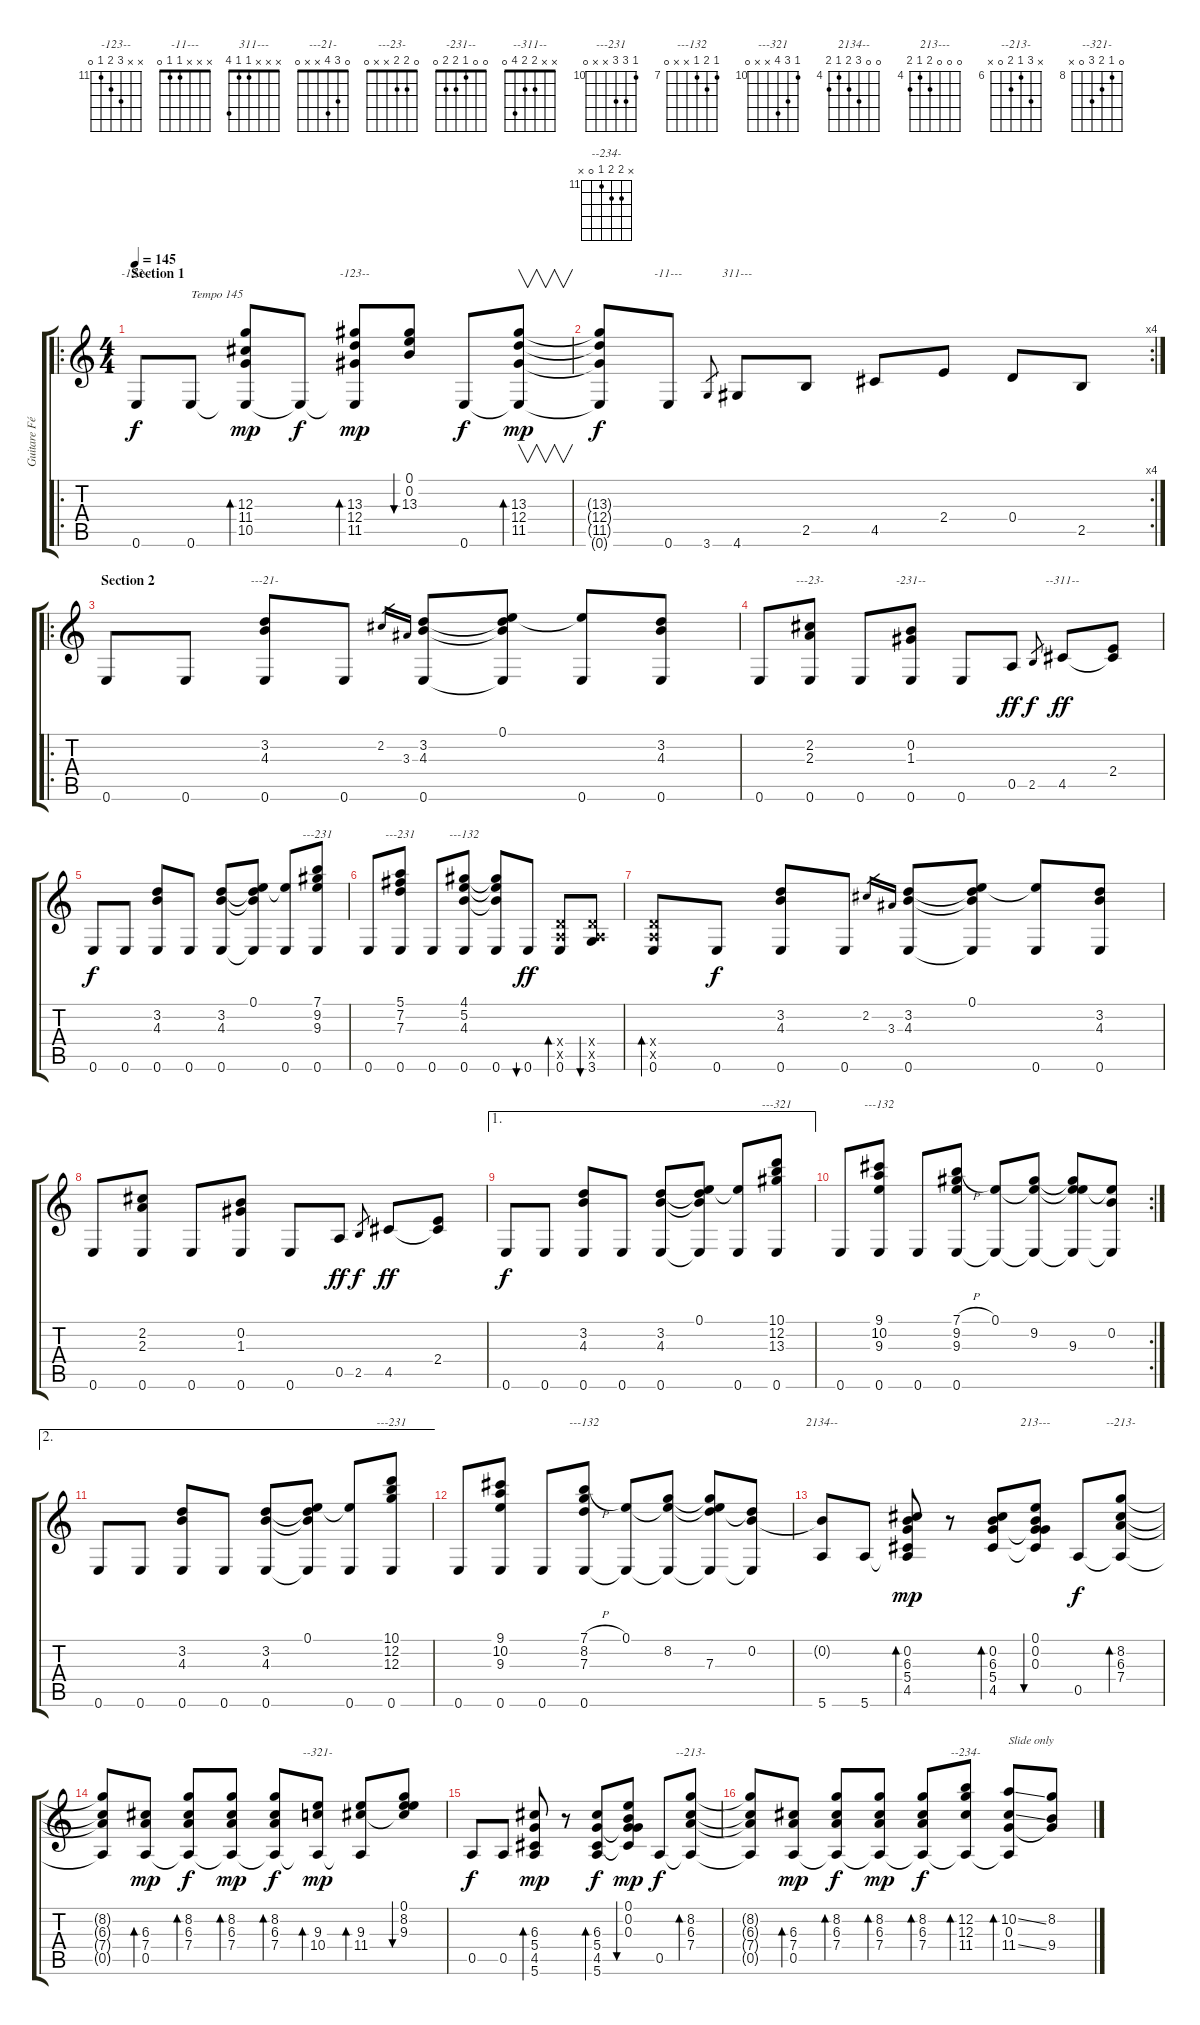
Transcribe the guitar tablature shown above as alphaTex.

\track ("Guitare Février 2002" "Guitare Fé") {instrument acousticguitarnylon}
\staff {score tabs}
\tuning (E4 B3 G3 D3 A2 E2) {hide}
\chord ("-123--" x x 12 11 10 0) {firstfret 10}
\chord ("-123--" x x 13 12 11 0) {firstfret 11}
\chord ("-11---" x x x 1 1 0)
\chord ("311---" x x x 1 1 4)
\chord ("---21-" 0 3 4 x x 0)
\chord ("---23-" 0 2 2 x x 0)
\chord ("-231--" 0 0 1 2 2 0)
\chord ("--311--" x x 2 2 4 0)
\chord ("---231" 7 9 9 x x 0) {firstfret 7}
\chord ("---231" 5 7 7 x x 0) {firstfret 5}
\chord ("---132" 4 5 4 x x 0)
\chord ("---321" 10 12 13 x x 0) {firstfret 10}
\chord ("---132" 9 10 9 x x 0) {firstfret 9}
\chord ("---231" 10 12 12 x x 0) {firstfret 10}
\chord ("---132" 7 8 7 x x 0) {firstfret 7}
\chord ("2134--" 0 0 6 5 4 5) {firstfret 4}
\chord ("213---" 0 0 0 5 4 5) {firstfret 4}
\chord ("--213-" 0 8 6 7 0 x) {firstfret 6}
\chord ("--321-" 0 8 9 10 0 x) {firstfret 8}
\chord ("--213-" x 8 6 7 0 x) {firstfret 6}
\chord ("--234-" x 12 12 11 0 x) {firstfret 11}
\ro
\ts (4 4)
\section ("" "Section 1")
\tempo 145
\clef g2
\ks c
0.6.8{ch "-123--" dy f instrument acousticguitarnylon} 0.6.8{txt "Tempo 145"} (12.3 11.4 10.5 0.6{t}).8{bd 60 dy mp} 0.6{t}.8{dy f} (13.3 12.4 11.5 0.6{t}).8{bd 60 ch "-123--" dy mp} (0.1 0.2 13.3).8{bu 60} 0.6.8{dy f} (13.3 12.4 11.5 0.6{t}).8{v bd 60 dy mp} |
\rc 4
(13.3{t} 12.4{t} 11.5{t} 0.6{t}).8{dy f} 0.6.8{ch "-11---"} 3.6.8{gr} 4.6.8{ch "311---"} 2.5.8 4.5.8 2.4.8 0.4.8 2.5.8 |
\ro
\section ("" "Section 2")
0.6.8 0.6.8 (3.2 4.3 0.6).8{ch "---21-"} 0.6.8 2.2.16{gr} 3.3.16{gr} (3.2 4.3 0.6).8 (0.1 3.2{t} 4.3{t} 0.6{t}).8 (0.1{t} 0.6).8 (3.2 4.3 0.6).8 |
0.6.8 (2.2 2.3 0.6).8{ch "---23-"} 0.6.8 (0.2 1.3 0.6).8{ch "-231--"} 0.6.8 0.5.8{dy ff} 2.5.8{gr dy f} 4.5.8{ch "--311--" dy ff} (2.4 4.5{t}).8 |
0.6.8{dy f} 0.6.8 (3.2 4.3 0.6).8 0.6.8 (3.2 4.3 0.6).8 (0.1 3.2{t} 4.3{t} 0.6{t}).8 (0.1{t} 0.6).8 (7.1 9.2 9.3 0.6).8{ch "---231"} |
0.6.8 (5.1 7.2 7.3 0.6).8{ch "---231"} 0.6.8 (4.1 5.2 4.3 0.6).8{ch "---132"} (4.1{t} 5.2{t} 4.3{t} 0.6).8 0.6.8{bu 60 dy ff} (0.4{x} 0.5{x} 0.6).8{bd 60} (0.4{x} 0.5{x} 3.6).8{bu 60} |
(0.4{x} 0.5{x} 0.6).8{bd 60} 0.6.8{dy f} (3.2 4.3 0.6).8 0.6.8 2.2.16{gr} 3.3.16{gr} (3.2 4.3 0.6).8 (0.1 3.2{t} 4.3{t} 0.6{t}).8 (0.1{t} 0.6).8 (3.2 4.3 0.6).8 |
0.6.8 (2.2 2.3 0.6).8 0.6.8 (0.2 1.3 0.6).8 0.6.8 0.5.8{dy ff} 2.5.8{gr dy f} 4.5.8{dy ff} (2.4 4.5{t}).8 |
\ae 1
0.6.8{dy f} 0.6.8 (3.2 4.3 0.6).8 0.6.8 (3.2 4.3 0.6).8 (0.1 3.2{t} 4.3{t} 0.6{t}).8 (0.1{t} 0.6).8 (10.1 12.2 13.3 0.6).8{ch "---321"} |
\rc 2
0.6.8 (9.1 10.2 9.3 0.6).8{ch "---132"} 0.6.8 (7.1{h} 9.2 9.3 0.6).8 (0.1 0.6{t}).8 (0.1{t} 9.2 0.6{t}).8 (0.1{t} 9.2{t} 9.3 0.6{t}).8 (0.2 9.3{t} 0.6{t}).8 |
\ae 2
0.6.8 0.6.8 (3.2 4.3 0.6).8 0.6.8 (3.2 4.3 0.6).8 (0.1 3.2{t} 4.3{t} 0.6{t}).8 (0.1{t} 0.6).8 (10.1 12.2 12.3 0.6).8{ch "---231"} |
0.6.8 (9.1 10.2 9.3 0.6).8 0.6.8 (7.1{h} 8.2 7.3 0.6).8{ch "---132"} (0.1 0.6{t}).8 (0.1{t} 8.2 0.6{t}).8 (0.1{t} 8.2{t} 7.3 0.6{t}).8 (0.2 7.3{t} 0.6{t}).8 |
(0.2{t} 5.6).8{ch "2134--"} 5.6.8 (0.2 6.3 5.4 4.5 5.6{t}).8{bd 30 dy mp} r.8 (0.2 6.3 5.4 4.5).8{bd 30} (0.1 0.2 0.3 5.4{t} 4.5{t}).8{bu 30 ch "213---"} 0.5.8{dy f} (8.2 6.3 7.4 0.5{t}).8{bd 30 ch "--213-"} |
(8.2{t} 6.3{t} 7.4{t} 0.5{t}).8 (6.3 7.4 0.5).8{bd 30 dy mp} (8.2 6.3 7.4 0.5{t}).8{bd 30 dy f} (8.2 6.3 7.4 0.5{t}).8{bd 30 dy mp} (8.2 6.3 7.4 0.5{t}).8{bd 30 dy f} (9.3 10.4 0.5{t}).8{bd 30 ch "--321-" dy mp} (9.3 11.4 0.5{t}).8{bd 30} (0.1 8.2 9.3 11.4{t}).8{bu 30} |
0.5.8{dy f} 0.5.8 (6.3 5.4 4.5 5.6).8{bd 30 dy mp} r.8 (6.3 5.4 4.5 5.6).8{bd 30 dy f} (0.1 0.2 0.3 5.4{t} 4.5{t}).8{bu 30 dy mp} 0.5.8{dy f} (8.2 6.3 7.4 0.5{t}).8{bd 30 ch "--213-"} |
(8.2{t} 6.3{t} 7.4{t} 0.5{t}).8 (6.3 7.4 0.5).8{bd 30 dy mp} (8.2 6.3 7.4 0.5{t}).8{bd 30 dy f} (8.2 6.3 7.4 0.5{t}).8{bd 30 dy mp} (8.2 6.3 7.4 0.5{t}).8{bd 30 dy f} (12.2 12.3 11.4 0.5{t}).8{bd 30 ch "--234-"} (10.2{ss} 0.3 11.4{ss} 0.5{t}).8{bd 30 txt "Slide only"} (8.2 0.3{t} 9.4).8
